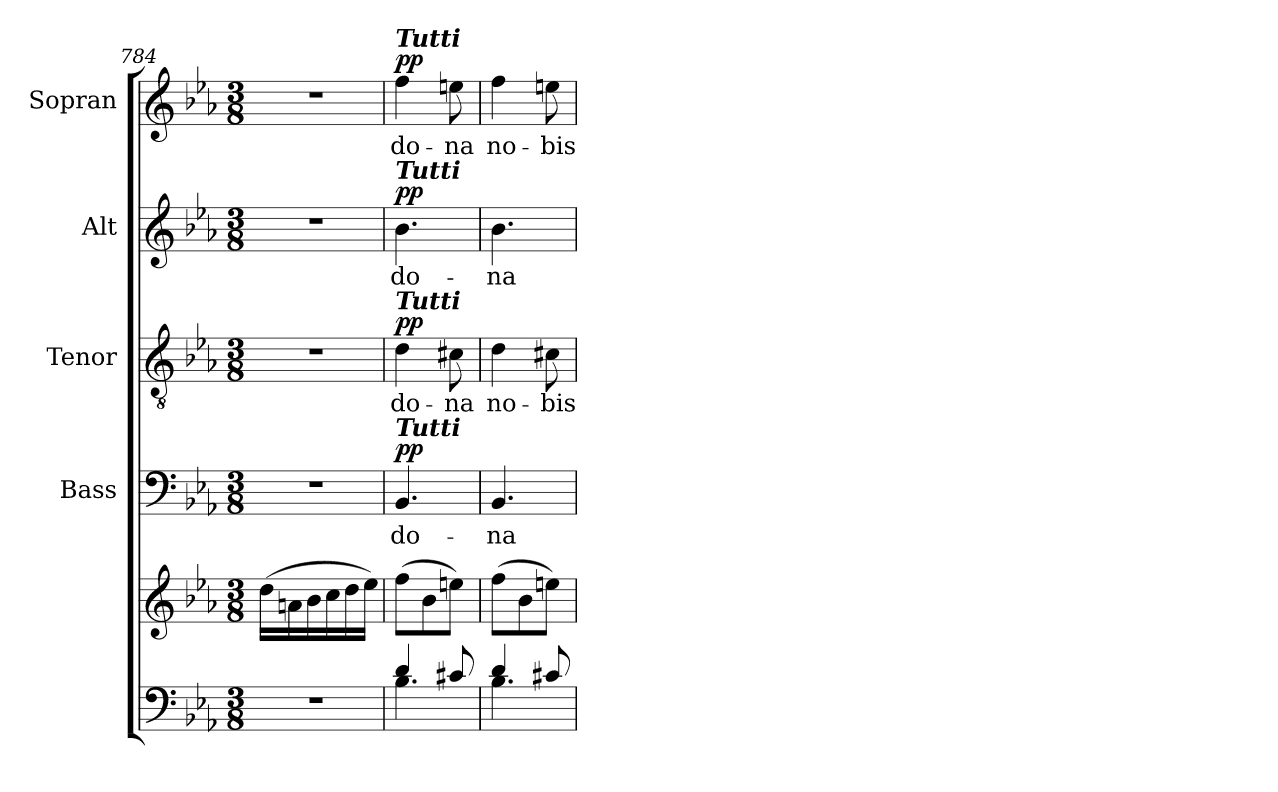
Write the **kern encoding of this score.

**kern	**kern	**kern	**text	**dynam	**kern	**text	**dynam	**kern	**text	**dynam	**kern	**text	**dynam
*part5	*part5	*part4	*part4	*part4	*part3	*part3	*part3	*part2	*part2	*part2	*part1	*part1	*part1
*staff6	*staff5	*staff4	*staff4	*staff4	*staff3	*staff3	*staff3	*staff2	*staff2	*staff2	*staff1	*staff1	*staff1
*	*	*I"Bass	*	*	*I"Tenor	*	*	*I"Alt	*	*	*I"Sopran	*	*
*	*	*I'B.	*	*	*I'T.	*	*	*I'A.	*	*	*I'S.	*	*
*clefF4	*clefG2	*clefF4	*	*	*clefGv2	*	*	*clefG2	*	*	*clefG2	*	*
*k[b-e-a-]	*k[b-e-a-]	*k[b-e-a-]	*	*	*k[b-e-a-]	*	*	*k[b-e-a-]	*	*	*k[b-e-a-]	*	*
*E-:	*E-:	*E-:	*	*	*E-:	*	*	*E-:	*	*	*E-:	*	*
*M3/8	*M3/8	*M3/8	*	*	*M3/8	*	*	*M3/8	*	*	*M3/8	*	*
=784	=784	=784	=784	=784	=784	=784	=784	=784	=784	=784	=784	=784	=784
4.r	(>16dd\LL	4.r	.	.	4.r	.	.	4.r	.	.	4.r	.	.
.	16an\	.	.	.	.	.	.	.	.	.	.	.	.
.	16b-\	.	.	.	.	.	.	.	.	.	.	.	.
.	16cc\	.	.	.	.	.	.	.	.	.	.	.	.
.	16dd\	.	.	.	.	.	.	.	.	.	.	.	.
.	16ee-\JJ)	.	.	.	.	.	.	.	.	.	.	.	.
=785	=785	=785	=785	=785	=785	=785	=785	=785	=785	=785	=785	=785	=785
*^	*	*	*	*	*	*	*	*	*	*	*	*	*
!	!	!	!	!	!	!	!	!	!	!	!	!LO:TX:a:Bi:t=Tutti	!	!
!	!	!	!	!	!	!	!	!	!LO:TX:a:Bi:t=Tutti	!	!	!	!	!
!	!	!	!	!	!	!LO:TX:a:Bi:t=Tutti	!	!	!	!	!	!	!	!
!	!	!	!LO:TX:a:Bi:t=Tutti	!	!	!	!	!	!	!	!	!	!	!
!	!	!	!	!LO:LY:b	!LO:DY:a	!	!LO:LY:b	!LO:DY:a	!	!LO:LY:b	!LO:DY:a	!	!LO:LY:b	!LO:DY:a
4d/	4.B-\	(>8ff\L	4.BB-/	do-	pp	4d\	do-	pp	4.b-\	do-	pp	4ff\	do-	pp
.	.	8b-\	.	.	.	.	.	.	.	.	.	.	.	.
!	!	!	!	!	!	!	!LO:LY:b	!	!	!	!	!	!LO:LY:b	!
8c#X/	.	8een\J)	.	.	.	8c#X\	-na	.	.	.	.	8een\	-na	.
=786	=786	=786	=786	=786	=786	=786	=786	=786	=786	=786	=786	=786	=786	=786
!	!	!	!	!LO:LY:b	!	!	!LO:LY:b	!	!	!LO:LY:b	!	!	!LO:LY:b	!
4d/	4.B-\	(>8ff\L	4.BB-/	-na	.	4d\	no-	.	4.b-\	-na	.	4ff\	no-	.
.	.	8b-\	.	.	.	.	.	.	.	.	.	.	.	.
!	!	!	!	!	!	!	!LO:LY:b	!	!	!	!	!	!LO:LY:b	!
8c#X/	.	8een\J)	.	.	.	8c#X\	-bis	.	.	.	.	8een\	-bis	.
*v	*v	*	*	*	*	*	*	*	*	*	*	*	*	*
=	=	=	=	=	=	=	=	=	=	=	=	=	=
*-	*-	*-	*-	*-	*-	*-	*-	*-	*-	*-	*-	*-	*-
